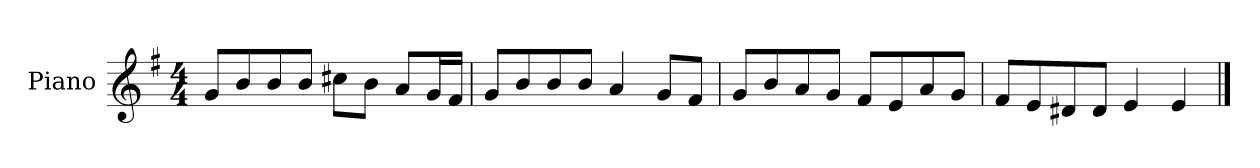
**kern
*part1
*staff1
*I"Piano
*I'P-no
*clefG2
*k[f#]
*M4/4
*MM90
=1
8g/L
8b/
8b/
8b/J
8cc#X\L
8b\J
8a/L
16g/L
16f#/JJ
=2
8g/L
8b/
8b/
8b/J
4a/
8g/L
8f#/J
=3
8g/L
8b/
8a/
8g/J
8f#/L
8e/
8a/
8g/J
=4
8f#/L
8e/
8d#X/
8d#/J
4e/
4e/
==
*-
